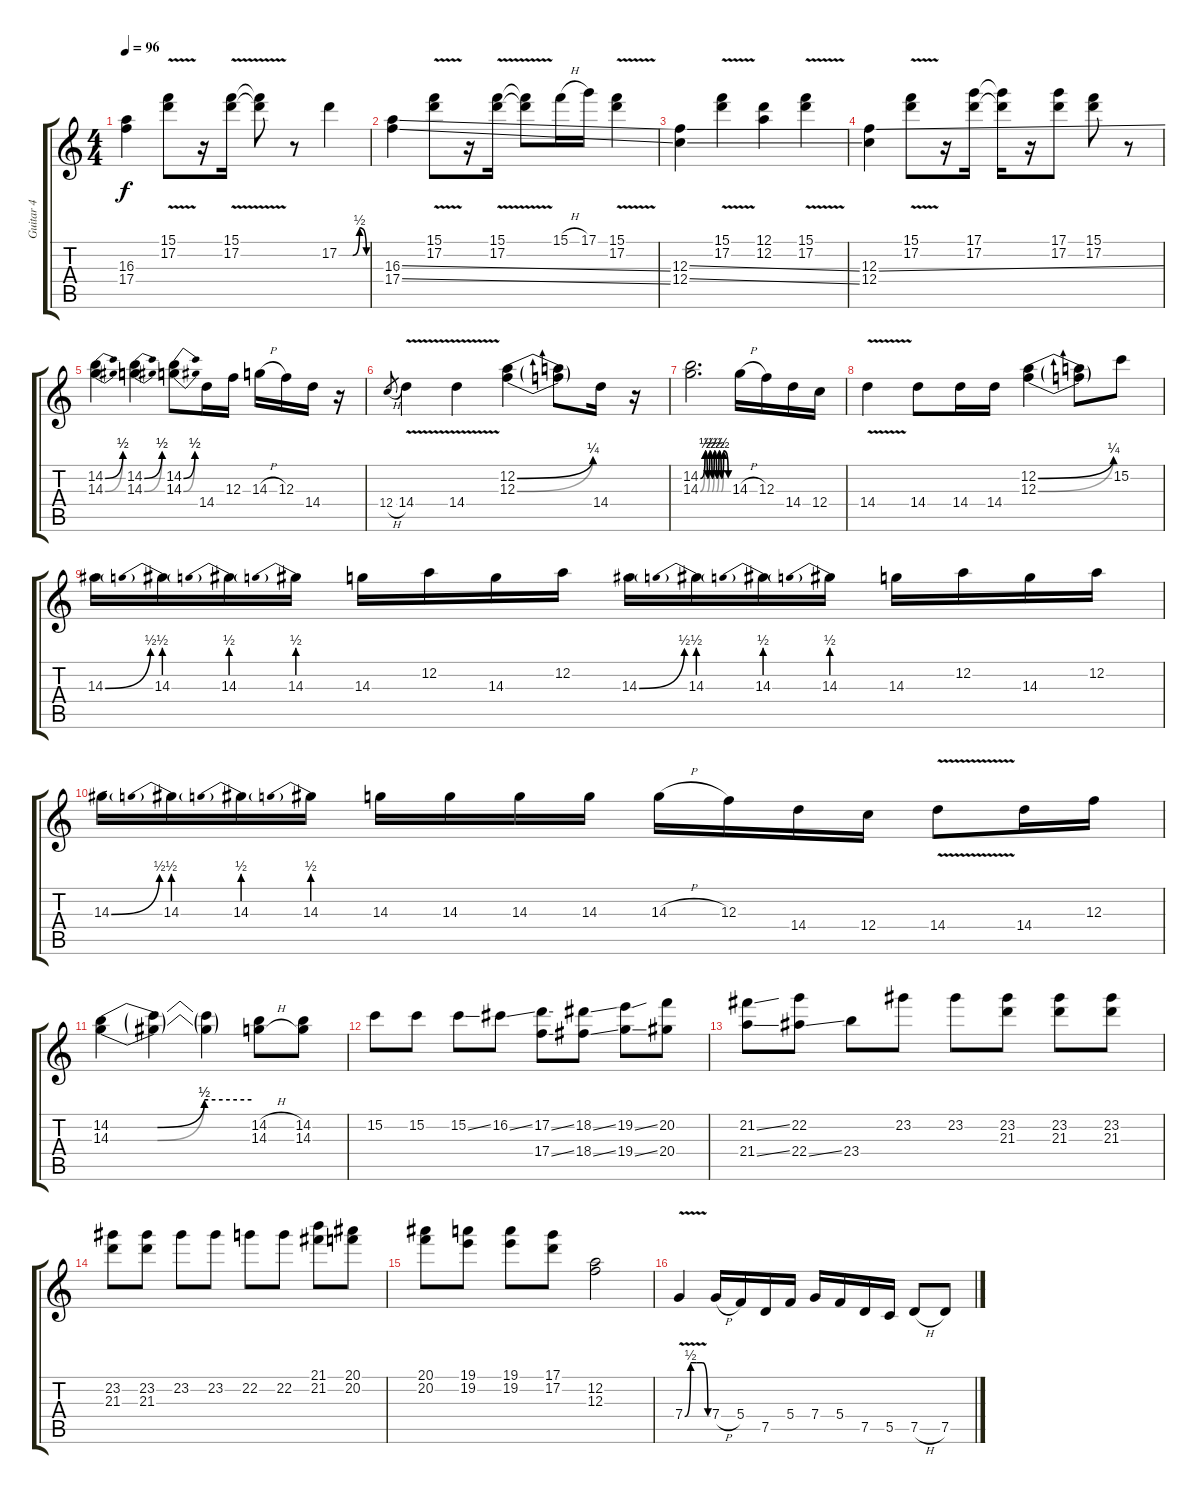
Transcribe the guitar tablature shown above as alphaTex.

\track ("Guitar 4" "Guitar 4") {instrument distortionguitar}
\staff {score tabs}
\tuning (D4 A3 F3 C3 G2 D2) {hide}
\ts (4 4)
\tempo 96
\clef g2
\ks c
(16.3{t} 17.4{t}).4{dy f} (15.1{v} 17.2{v}).8 r.16 (15.1{v} 17.2{v}).16 (15.1{v t} 17.2{v t}).8 r.8 17.2{be (custom 0 0 30 0 45 2 60 0)}.4 |
(16.3{ss} 17.4{ss}).4 (15.1{v} 17.2{v}).8 r.16 (15.1{v} 17.2{v}).16 (15.1{v t} 17.2{v t}).8 15.1{h}.16 17.1.16 (15.1{v} 17.2{v}).4 |
(12.3{ss} 12.4{ss}).4 (15.1{v} 17.2{v}).4 (12.1 12.2).4 (15.1{v} 17.2{v}).4 |
(12.3{ss} 12.4).4 (15.1{v} 17.2{v}).8 r.16 (17.1 17.2).16 (17.1{t} 17.2{t}).16 r.16 (17.1 17.2).8 (15.1 17.2).8 r.8 |
(14.2{be (bend 0 0 60 2)} 14.3{be (bend 0 0 60 2)}).4{volume 11} (14.2{be (bend 0 0 60 2)} 14.3{be (bend 0 0 60 2)}).4 (14.2{be (bend 0 0 60 2)} 14.3{be (bend 0 0 60 2)}).8 14.4.16 12.3.16 14.3{h}.16 12.3.16 14.4.16 r.16 |
12.4{h}.8{gr} 14.4{v}.4 14.4{v}.4 (12.2{be (bend 0 0 60 1)} 12.3{be (bend 0 0 60 1)}).4 (12.2{t} 12.3{t}).8 14.4.16 r.16 |
(14.2{be (custom 0 0 10 2 15 0 20 2 25 0 30 2 35 0 40 2 45 0 50 2 60 0)} 14.3{be (custom 0 0 10 2 15 0 20 2 25 0 30 2 35 0 40 2 45 0 50 2 60 0)}).2{d} 14.3{h}.16 12.3.16 14.4.16 12.4.16 |
14.4{v}.4 14.4.8 14.4.16 14.4.16 (12.2{be (bend 0 0 60 1)} 12.3{be (bend 0 0 60 1)}).4 (12.2{t} 12.3{t}).8 15.2.8 |
14.3{be (bend 0 0 60 2)}.16 14.3{be (prebend 0 2 60 2)}.16 14.3{be (prebend 0 2 60 2)}.16 14.3{be (prebend 0 2 60 2)}.16 14.3.16 12.2.16 14.3.16 12.2.16 14.3{be (bend 0 0 60 2)}.16 14.3{be (prebend 0 2 60 2)}.16 14.3{be (prebend 0 2 60 2)}.16 14.3{be (prebend 0 2 60 2)}.16 14.3.16 12.2.16 14.3.16 12.2.16 |
14.3{be (bend 0 0 60 2)}.16 14.3{be (prebend 0 2 60 2)}.16 14.3{be (prebend 0 2 60 2)}.16 14.3{be (prebend 0 2 60 2)}.16 14.3.16 14.3.16 14.3.16 14.3.16 14.3{h}.16 12.3.16 14.4.16 12.4.16 14.4{v}.8 14.4.16 12.3.16 |
(14.2{be (custom 0 0 20 0 40 2 60 2)} 14.3{be (custom 0 0 20 0 40 2 60 2)}).4{volume 16} (14.2{t} 14.3{t}).4 (14.2{t} 14.3{t}).4 (14.2{h} 14.3{h}).8 (14.2 14.3).8 |
15.2.8 15.2.8 15.2{ss}.8 16.2{ss}.8 (17.2{ss} 17.4{ss}).8 (18.2{ss} 18.4{ss}).8 (19.2{ss} 19.4{ss}).8 (20.2 20.4).8 |
(21.2{ss} 21.4{ss}).8 (22.2 22.4{ss}).8 23.4.8 23.2.8 23.2.8 (23.2 21.3).8 (23.2 21.3).8 (23.2 21.3).8 |
(23.2 21.3).8 (23.2 21.3).8 23.2.8 23.2.8 22.2.8 22.2.8 (21.1 21.2).8 (20.1 20.2).8 |
(20.1 20.2).8 (19.1 19.2).8 (19.1 19.2).8 (17.1 17.2).8 (12.2 12.3).2 |
7.4{be (custom 0 0 15 2 30 2 45 2 60 0) v}.4 7.4{h}.16 5.4.16 7.5.16 5.4.16 7.4.16 5.4.16 7.5.16 5.5.16 7.5{h}.8 7.5.8
